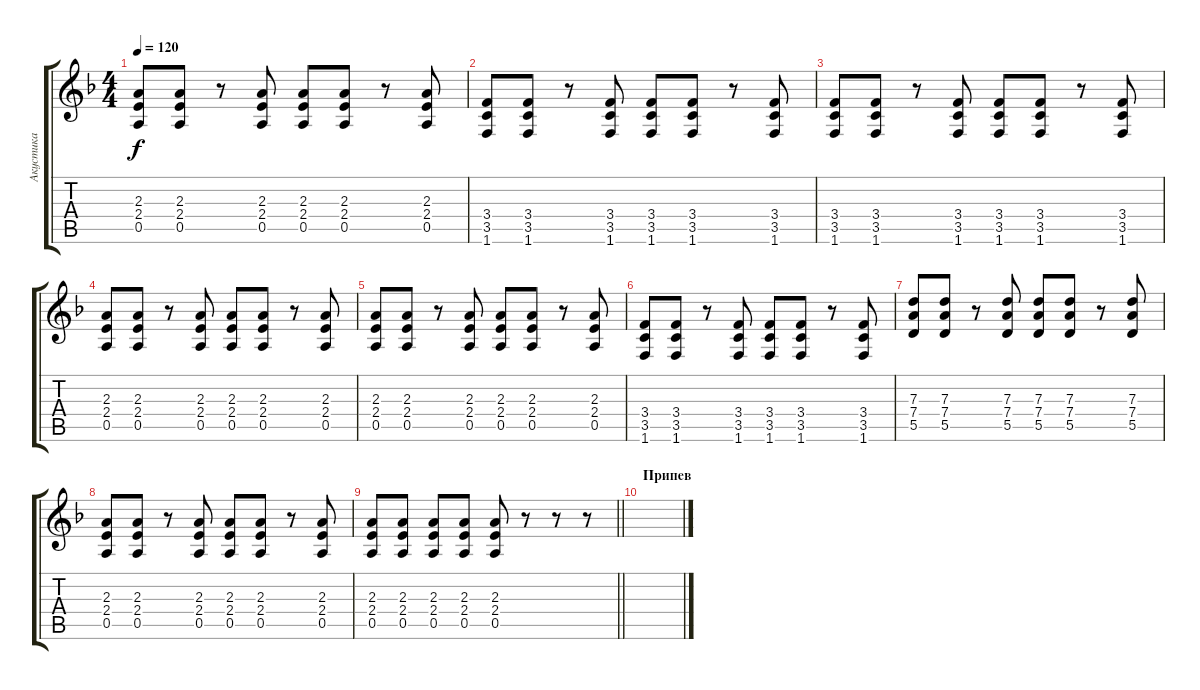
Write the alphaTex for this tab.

\track ("Акустика" "Акустика") {instrument acousticguitarsteel}
\staff {score tabs}
\tuning (E4 B3 G3 D3 A2 E2) {hide}
\ts (4 4)
\tempo 120
\clef g2
\ks f
(2.3 2.4 0.5).8{dy f} (2.3 2.4 0.5).8 r.8 (2.3 2.4 0.5).8 (2.3 2.4 0.5).8 (2.3 2.4 0.5).8 r.8 (2.3 2.4 0.5).8 |
(3.4 3.5 1.6).8 (3.4 3.5 1.6).8 r.8 (3.4 3.5 1.6).8 (3.4 3.5 1.6).8 (3.4 3.5 1.6).8 r.8 (3.4 3.5 1.6).8 |
(3.4 3.5 1.6).8 (3.4 3.5 1.6).8 r.8 (3.4 3.5 1.6).8 (3.4 3.5 1.6).8 (3.4 3.5 1.6).8 r.8 (3.4 3.5 1.6).8 |
(2.3 2.4 0.5).8 (2.3 2.4 0.5).8 r.8 (2.3 2.4 0.5).8 (2.3 2.4 0.5).8 (2.3 2.4 0.5).8 r.8 (2.3 2.4 0.5).8 |
(2.3 2.4 0.5).8 (2.3 2.4 0.5).8 r.8 (2.3 2.4 0.5).8 (2.3 2.4 0.5).8 (2.3 2.4 0.5).8 r.8 (2.3 2.4 0.5).8 |
(3.4 3.5 1.6).8 (3.4 3.5 1.6).8 r.8 (3.4 3.5 1.6).8 (3.4 3.5 1.6).8 (3.4 3.5 1.6).8 r.8 (3.4 3.5 1.6).8 |
(7.3 7.4 5.5).8 (7.3 7.4 5.5).8 r.8 (7.3 7.4 5.5).8 (7.3 7.4 5.5).8 (7.3 7.4 5.5).8 r.8 (7.3 7.4 5.5).8 |
(2.3 2.4 0.5).8 (2.3 2.4 0.5).8 r.8 (2.3 2.4 0.5).8 (2.3 2.4 0.5).8 (2.3 2.4 0.5).8 r.8 (2.3 2.4 0.5).8 |
\barLineRight lightlight
(2.3 2.4 0.5).8 (2.3 2.4 0.5).8 (2.3 2.4 0.5).8 (2.3 2.4 0.5).8 (2.3 2.4 0.5).8 r.8 r.8 r.8 |
\section ("" "Припев")
